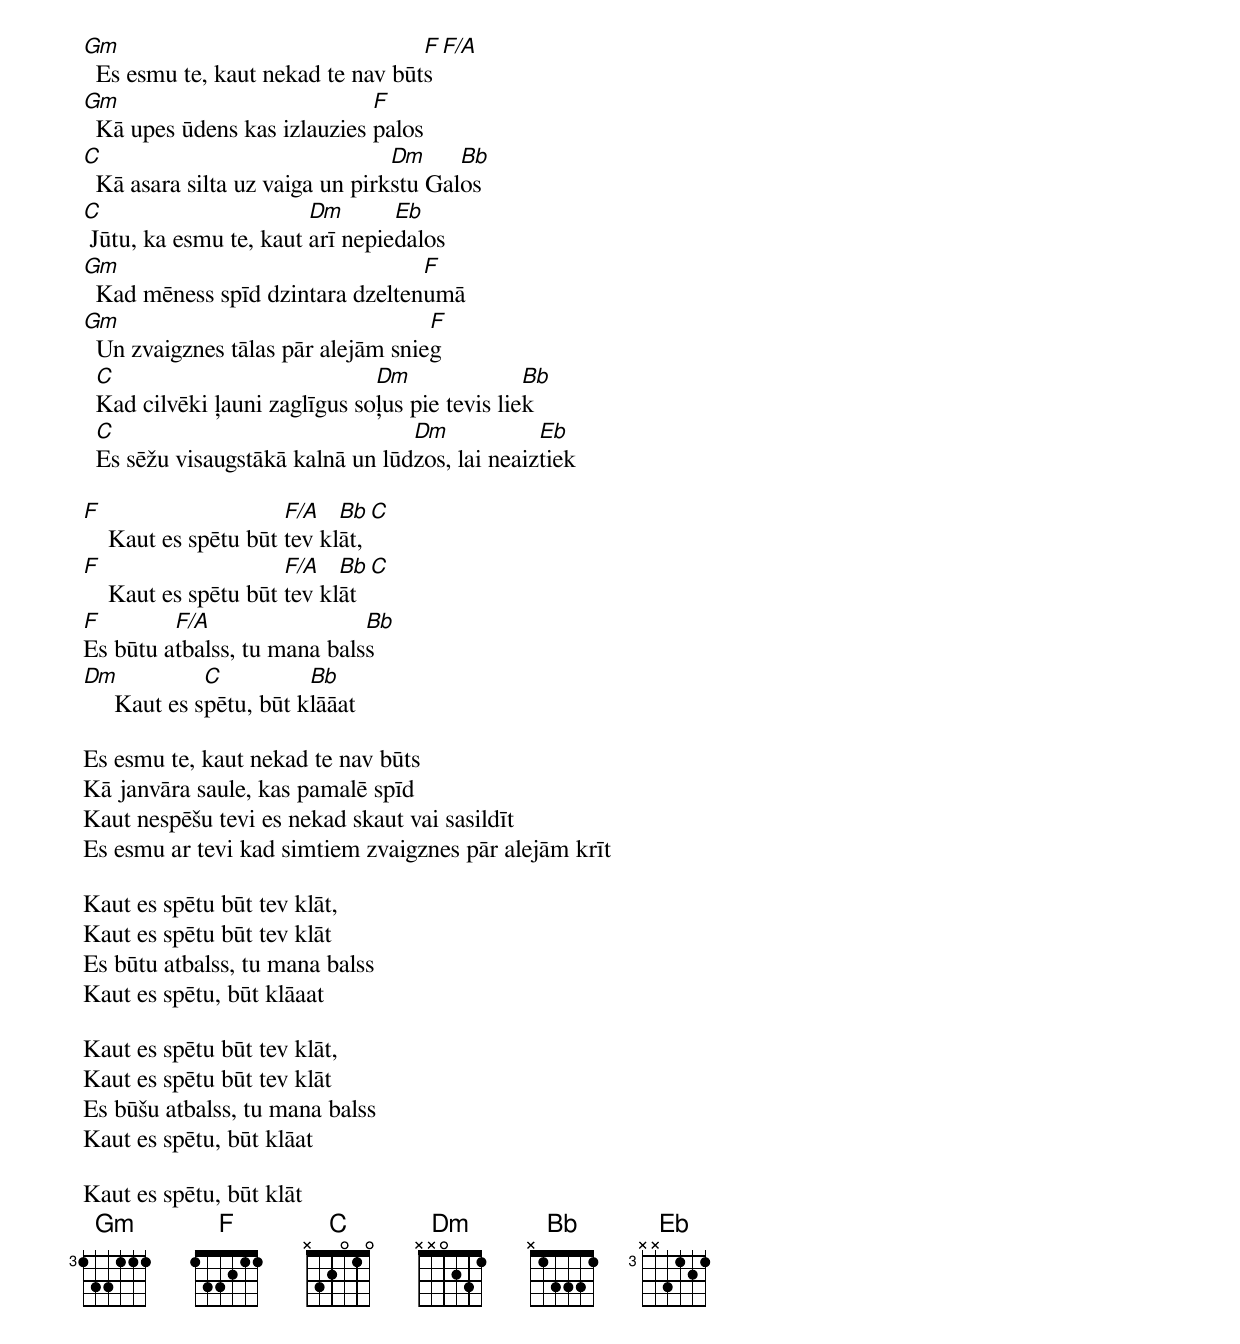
Gm                                 F    F/A
  Es esmu te, kaut nekad te nav būts
Gm                            F
  Kā upes ūdens kas izlauzies palos
C                                Dm     Bb
  Kā asara silta uz vaiga un pirkstu Galos
C                       Dm       Eb
 Jūtu, ka esmu te, kaut arī nepiedalos
Gm                                F
  Kad mēness spīd dzintara dzeltenumā
Gm                                  F
  Un zvaigznes tālas pār alejām snieg
  C                            Dm               Bb
  Kad cilvēki ļauni zaglīgus soļus pie tevis liek
  C                               Dm            Eb
  Es sēžu visaugstākā kalnā un lūdzos, lai neaiztiek

F                     F/A   Bb      C
    Kaut es spētu būt tev klāt,
F                     F/A   Bb      C
    Kaut es spētu būt tev klāt
F        F/A                 Bb
Es būtu atbalss, tu mana balss
Dm            C          Bb
     Kaut es spētu, būt klāāat

Es esmu te, kaut nekad te nav būts
Kā janvāra saule, kas pamalē spīd
Kaut nespēšu tevi es nekad skaut vai sasildīt
Es esmu ar tevi kad simtiem zvaigznes pār alejām krīt

Kaut es spētu būt tev klāt,
Kaut es spētu būt tev klāt
Es būtu atbalss, tu mana balss
Kaut es spētu, būt klāaat

Kaut es spētu būt tev klāt,
Kaut es spētu būt tev klāt
Es būšu atbalss, tu mana balss
Kaut es spētu, būt klāat

Kaut es spētu, būt klāt
